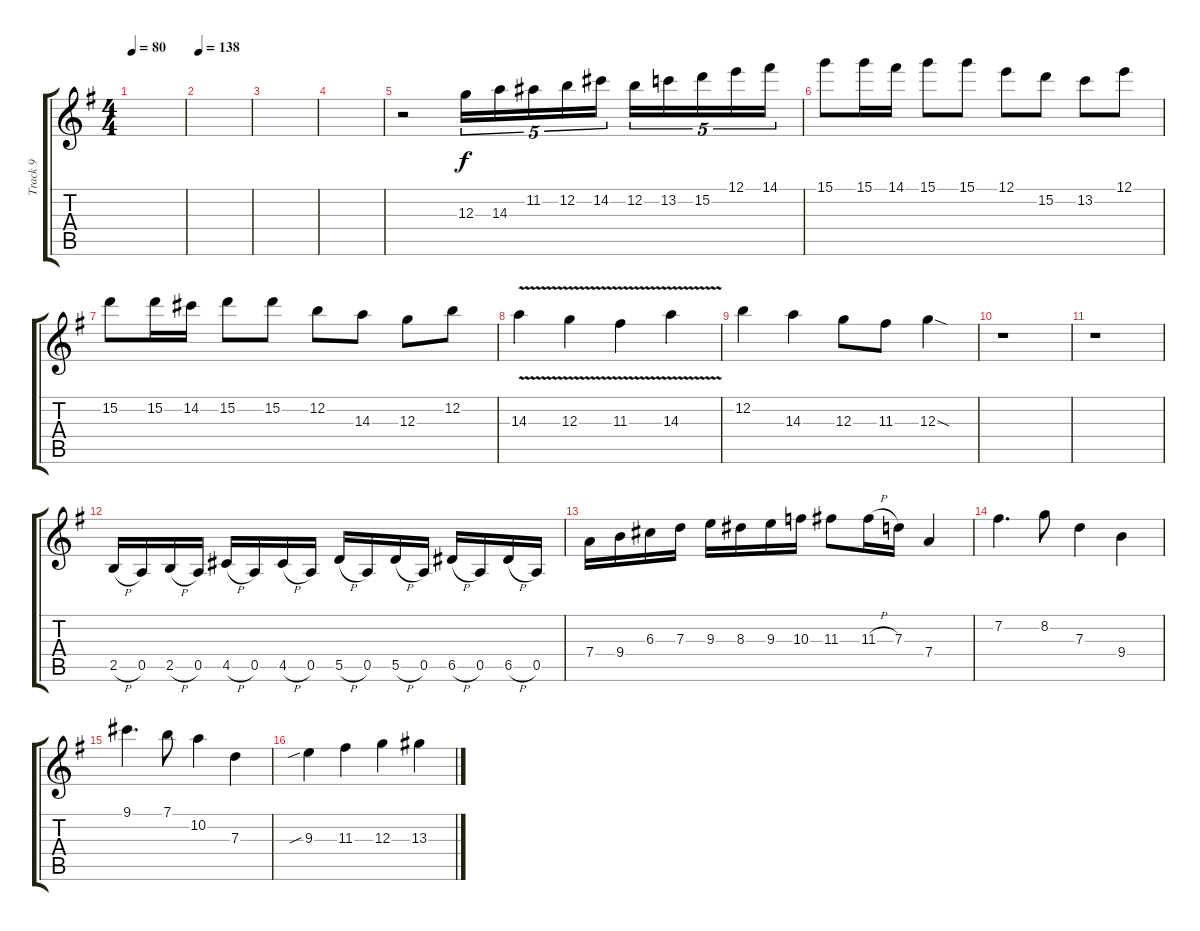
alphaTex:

\track ("Track 9" "Track 9") {instrument distortionguitar}
\staff {score tabs}
\tuning (E4 B3 G3 D3 A2 E2) {hide}
\ts (4 4)
\tempo 80
\clef g2
\ks g
|
\tempo 138
|
|
|
r.2 12.3.16{tu (5 4)} 14.3.16{tu (5 4)} 11.2.16{tu (5 4)} 12.2.16{tu (5 4)} 14.2.16{tu (5 4)} 12.2.16{tu (5 4)} 13.2.16{tu (5 4)} 15.2.16{tu (5 4)} 12.1.16{tu (5 4)} 14.1.16{tu (5 4)} |
15.1.8 15.1.16 14.1.16 15.1.8 15.1.8 12.1.8 15.2.8 13.2.8 12.1.8 |
15.2.8 15.2.16 14.2.16 15.2.8 15.2.8 12.2.8 14.3.8 12.3.8 12.2.8 |
14.3{v}.4 12.3{v}.4 11.3{v}.4 14.3{v}.4 |
12.2.4 14.3.4 12.3.8 11.3.8 12.3{sod}.4 |
r.1 |
r.1 |
2.5{h}.16 0.5.16 2.5{h}.16 0.5.16 4.5{h}.16 0.5.16 4.5{h}.16 0.5.16 5.5{h}.16 0.5.16 5.5{h}.16 0.5.16 6.5{h}.16 0.5.16 6.5{h}.16 0.5.16 |
7.4.16 9.4.16 6.3.16 7.3.16 9.3.16 8.3.16 9.3.16 10.3.16 11.3.8 11.3{h}.16 7.3.16 7.4.4 |
7.2.4{d} 8.2.8 7.3.4 9.4.4 |
9.1.4{d} 7.1.8 10.2.4 7.3.4 |
9.3{sib}.4 11.3.4 12.3.4 13.3.4
